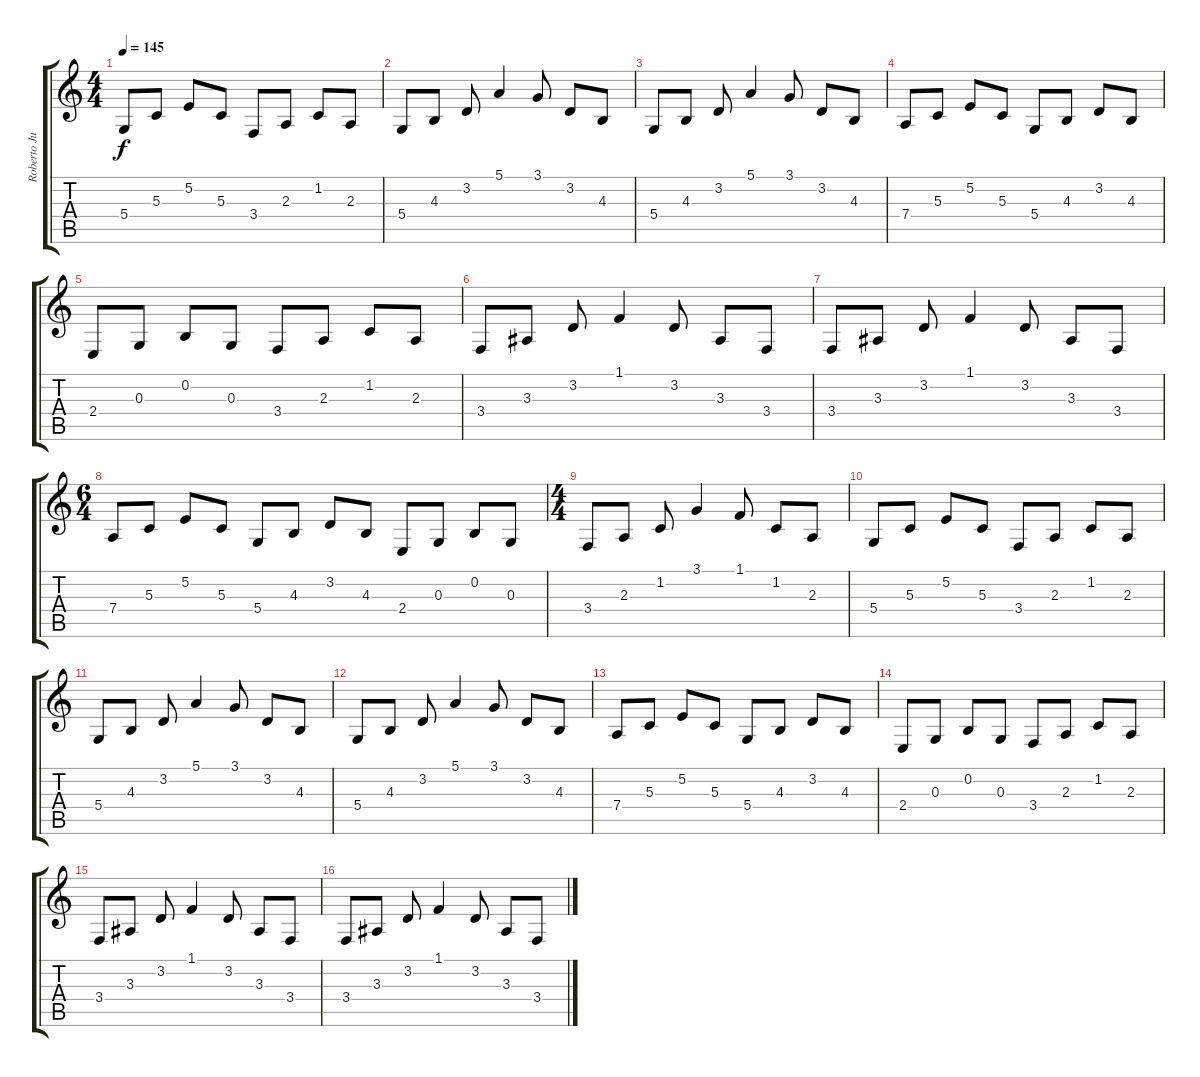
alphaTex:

\track ("Roberto Junquera" "Roberto Ju") {instrument acousticgrandpiano}
\staff {score tabs}
\tuning (E4 B3 G3 D3 A2 E2) {hide}
\ts (4 4)
\tempo 145
\clef g2
\ks c
5.4.8{dy f volume 13} 5.3.8 5.2.8 5.3.8 3.4.8 2.3.8 1.2.8 2.3.8 |
5.4.8 4.3.8 3.2.8 5.1.4{volume 16} 3.1.8 3.2.8 4.3.8 |
5.4.8{volume 13} 4.3.8 3.2.8 5.1.4{volume 16} 3.1.8 3.2.8 4.3.8 |
7.4.8{volume 13} 5.3.8 5.2.8 5.3.8 5.4.8 4.3.8 3.2.8 4.3.8 |
2.4.8 0.3.8 0.2.8 0.3.8 3.4.8 2.3.8 1.2.8 2.3.8 |
3.4.8 3.3.8 3.2.8 1.1.4{volume 16} 3.2.8 3.3.8 3.4.8 |
3.4.8{volume 13} 3.3.8 3.2.8 1.1.4{volume 16} 3.2.8 3.3.8 3.4.8 |
\ts (6 4)
7.4.8{volume 13 instrument harpsichord} 5.3.8 5.2.8 5.3.8 5.4.8 4.3.8 3.2.8 4.3.8 2.4.8 0.3.8 0.2.8 0.3.8 |
\ts (4 4)
3.4.8 2.3.8 1.2.8 3.1.4{volume 16} 1.1.8 1.2.8 2.3.8 |
5.4.8{volume 13} 5.3.8 5.2.8 5.3.8 3.4.8 2.3.8 1.2.8 2.3.8 |
5.4.8 4.3.8 3.2.8 5.1.4{volume 16} 3.1.8 3.2.8 4.3.8 |
5.4.8{volume 13} 4.3.8 3.2.8 5.1.4{volume 16} 3.1.8 3.2.8 4.3.8 |
7.4.8{volume 13} 5.3.8 5.2.8 5.3.8 5.4.8 4.3.8 3.2.8 4.3.8 |
2.4.8 0.3.8 0.2.8 0.3.8 3.4.8 2.3.8 1.2.8 2.3.8 |
3.4.8 3.3.8 3.2.8 1.1.4{volume 16} 3.2.8 3.3.8 3.4.8 |
3.4.8{volume 13} 3.3.8 3.2.8 1.1.4{volume 16} 3.2.8 3.3.8 3.4.8
